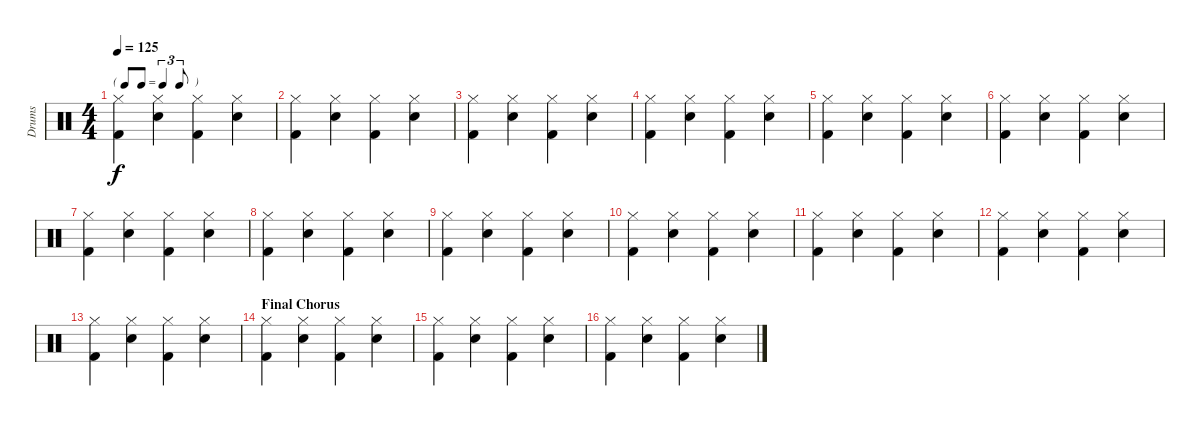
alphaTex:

\track ("Drums" "Drums") {instrument percussion}
\staff {score}
\articulation defaults
\ts (4 4)
\tf triplet8th
\tempo 125
\clef neutral
\ks c
("Hi-Hat (closed)" "Kick (hit) 2").4{dy f} ("Hi-Hat (closed)" "Electric Snare (hit)").4 ("Hi-Hat (closed)" "Kick (hit) 2").4 ("Hi-Hat (closed)" "Electric Snare (hit)").4 |
("Hi-Hat (closed)" "Kick (hit) 2").4 ("Hi-Hat (closed)" "Electric Snare (hit)").4 ("Hi-Hat (closed)" "Kick (hit) 2").4 ("Hi-Hat (closed)" "Electric Snare (hit)").4 |
("Hi-Hat (closed)" "Kick (hit) 2").4 ("Hi-Hat (closed)" "Electric Snare (hit)").4 ("Hi-Hat (closed)" "Kick (hit) 2").4 ("Hi-Hat (closed)" "Electric Snare (hit)").4 |
("Hi-Hat (closed)" "Kick (hit) 2").4 ("Hi-Hat (closed)" "Electric Snare (hit)").4 ("Hi-Hat (closed)" "Kick (hit) 2").4 ("Hi-Hat (closed)" "Electric Snare (hit)").4 |
("Hi-Hat (closed)" "Kick (hit) 2").4 ("Hi-Hat (closed)" "Electric Snare (hit)").4 ("Hi-Hat (closed)" "Kick (hit) 2").4 ("Hi-Hat (closed)" "Electric Snare (hit)").4 |
("Hi-Hat (closed)" "Kick (hit) 2").4 ("Hi-Hat (closed)" "Electric Snare (hit)").4 ("Hi-Hat (closed)" "Kick (hit) 2").4 ("Hi-Hat (closed)" "Electric Snare (hit)").4 |
("Hi-Hat (closed)" "Kick (hit) 2").4 ("Hi-Hat (closed)" "Electric Snare (hit)").4 ("Hi-Hat (closed)" "Kick (hit) 2").4 ("Hi-Hat (closed)" "Electric Snare (hit)").4 |
("Hi-Hat (closed)" "Kick (hit) 2").4 ("Hi-Hat (closed)" "Electric Snare (hit)").4 ("Hi-Hat (closed)" "Kick (hit) 2").4 ("Hi-Hat (closed)" "Electric Snare (hit)").4 |
("Hi-Hat (closed)" "Kick (hit) 2").4 ("Hi-Hat (closed)" "Electric Snare (hit)").4 ("Hi-Hat (closed)" "Kick (hit) 2").4 ("Hi-Hat (closed)" "Electric Snare (hit)").4 |
("Hi-Hat (closed)" "Kick (hit) 2").4 ("Hi-Hat (closed)" "Electric Snare (hit)").4 ("Hi-Hat (closed)" "Kick (hit) 2").4 ("Hi-Hat (closed)" "Electric Snare (hit)").4 |
("Hi-Hat (closed)" "Kick (hit) 2").4 ("Hi-Hat (closed)" "Electric Snare (hit)").4 ("Hi-Hat (closed)" "Kick (hit) 2").4 ("Hi-Hat (closed)" "Electric Snare (hit)").4 |
("Hi-Hat (closed)" "Kick (hit) 2").4 ("Hi-Hat (closed)" "Electric Snare (hit)").4 ("Hi-Hat (closed)" "Kick (hit) 2").4 ("Hi-Hat (closed)" "Electric Snare (hit)").4 |
("Hi-Hat (closed)" "Kick (hit) 2").4 ("Hi-Hat (closed)" "Electric Snare (hit)").4 ("Hi-Hat (closed)" "Kick (hit) 2").4 ("Hi-Hat (closed)" "Electric Snare (hit)").4 |
\section ("" "Final Chorus")
("Hi-Hat (closed)" "Kick (hit) 2").4 ("Hi-Hat (closed)" "Electric Snare (hit)").4 ("Hi-Hat (closed)" "Kick (hit) 2").4 ("Hi-Hat (closed)" "Electric Snare (hit)").4 |
("Hi-Hat (closed)" "Kick (hit) 2").4 ("Hi-Hat (closed)" "Electric Snare (hit)").4 ("Hi-Hat (closed)" "Kick (hit) 2").4 ("Hi-Hat (closed)" "Electric Snare (hit)").4 |
("Hi-Hat (closed)" "Kick (hit) 2").4 ("Hi-Hat (closed)" "Electric Snare (hit)").4 ("Hi-Hat (closed)" "Kick (hit) 2").4 ("Hi-Hat (closed)" "Electric Snare (hit)").4
